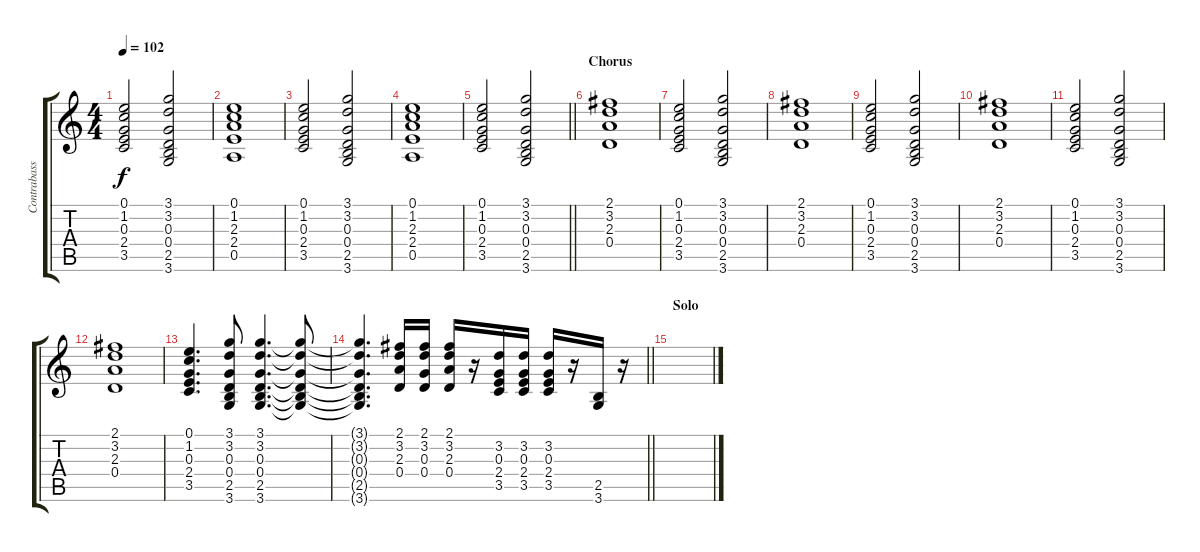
\track ("Contrabass" "Contrabass") {instrument contrabass}
\staff {score tabs}
\tuning (E4 B3 G3 D3 A2 E2) {hide}
\ts (4 4)
\tempo 102
\clef g2
\ks c
(0.1 1.2 0.3 2.4 3.5).2{dy f} (3.1 3.2 0.3 0.4 2.5 3.6).2 |
(0.1 1.2 2.3 2.4 0.5).1 |
(0.1 1.2 0.3 2.4 3.5).2 (3.1 3.2 0.3 0.4 2.5 3.6).2 |
(0.1 1.2 2.3 2.4 0.5).1 |
\barLineRight lightlight
(0.1 1.2 0.3 2.4 3.5).2 (3.1 3.2 0.3 0.4 2.5 3.6).2 |
\section ("" "Chorus")
(2.1 3.2 2.3 0.4).1 |
(0.1 1.2 0.3 2.4 3.5).2 (3.1 3.2 0.3 0.4 2.5 3.6).2 |
(2.1 3.2 2.3 0.4).1 |
(0.1 1.2 0.3 2.4 3.5).2 (3.1 3.2 0.3 0.4 2.5 3.6).2 |
(2.1 3.2 2.3 0.4).1 |
(0.1 1.2 0.3 2.4 3.5).2 (3.1 3.2 0.3 0.4 2.5 3.6).2 |
(2.1 3.2 2.3 0.4).1 |
(0.1 1.2 0.3 2.4 3.5).4{d} (3.1 3.2 0.3 0.4 2.5 3.6).8 (3.1 3.2 0.3 0.4 2.5 3.6).4{d} (3.1{t} 3.2{t} 0.3{t} 0.4{t} 2.5{t} 3.6{t}).8 |
\barLineRight lightlight
(3.1{t} 3.2{t} 0.3{t} 0.4{t} 2.5{t} 3.6{t}).4{d} (2.1 3.2 2.3 0.4).16 (2.1 3.2 0.3 0.4).16 (2.1 3.2 2.3 0.4).16 r.16 (3.2 0.3 2.4 3.5).16 (3.2 0.3 2.4 3.5).16 (3.2 0.3 2.4 3.5).16 r.16 (2.5 3.6).16 r.16 |
\section ("" "Solo")
